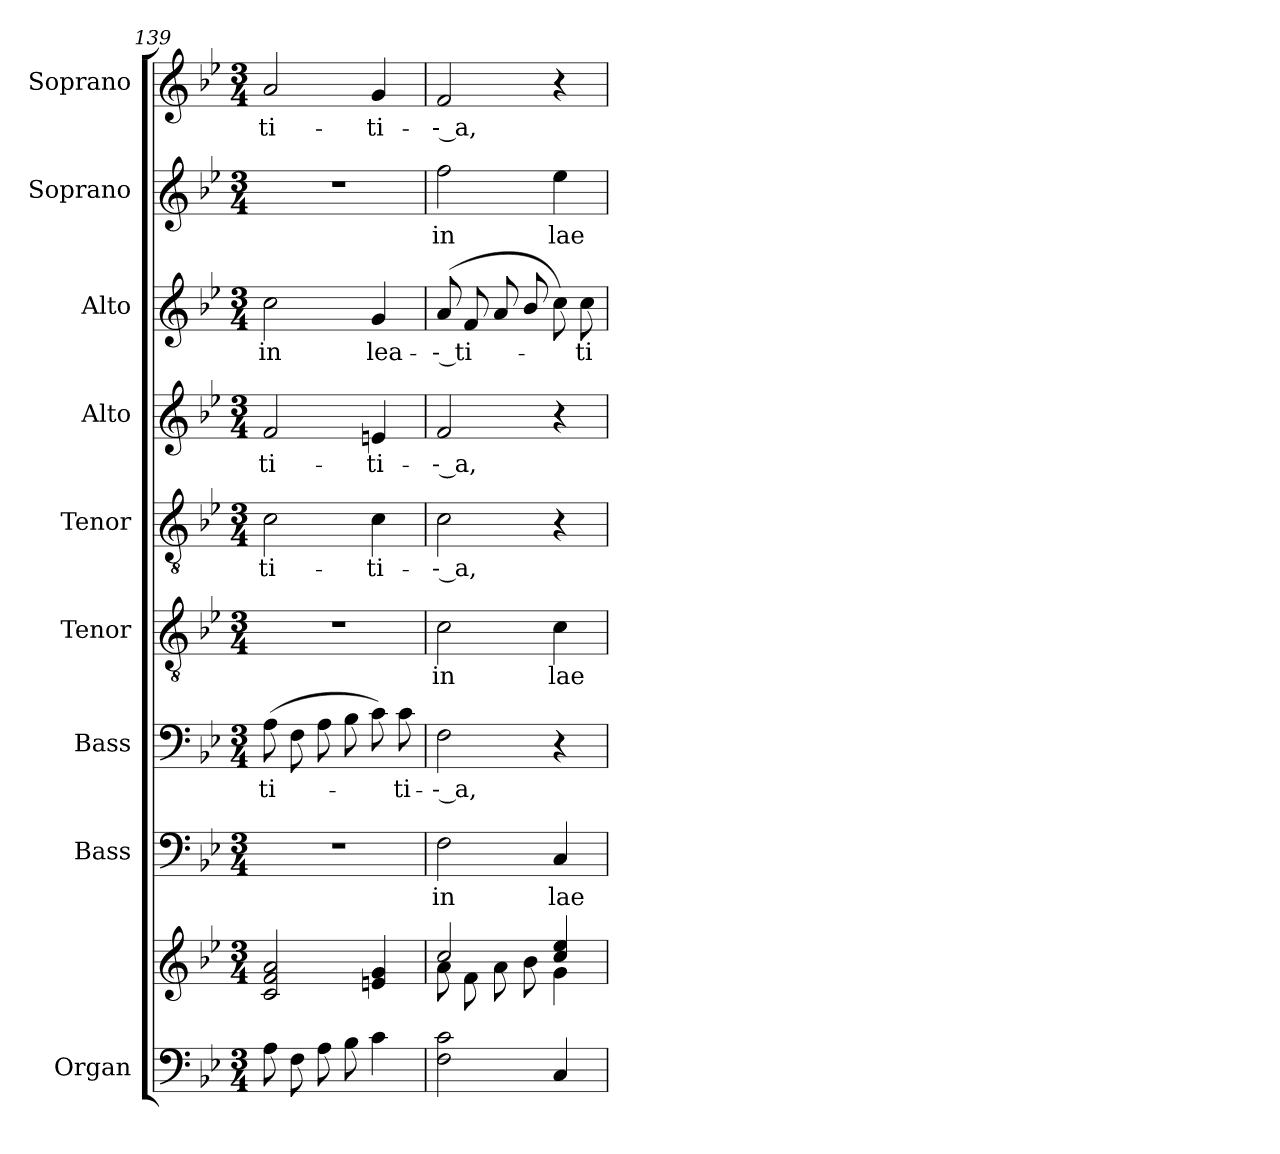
**kern	**kern	**kern	**text	**kern	**text	**kern	**text	**kern	**text	**kern	**text	**kern	**text	**kern	**text	**kern	**text
*part9	*part9	*part8	*part8	*part7	*part7	*part6	*part6	*part5	*part5	*part4	*part4	*part3	*part3	*part2	*part2	*part1	*part1
*staff10	*staff9	*staff8	*staff8	*staff7	*staff7	*staff6	*staff6	*staff5	*staff5	*staff4	*staff4	*staff3	*staff3	*staff2	*staff2	*staff1	*staff1
*I"Organ	*	*I"Bass	*	*I"Bass	*	*I"Tenor	*	*I"Tenor	*	*I"Alto	*	*I"Alto	*	*I"Soprano	*	*I"Soprano	*
*I'Organ.	*	*I'B.	*	*I'B.	*	*I'T.	*	*I'T.	*	*I'A.	*	*I'A.	*	*I'S.	*	*I'S.	*
*clefF4	*clefG2	*clefF4	*	*clefF4	*	*clefGv2	*	*clefGv2	*	*clefG2	*	*clefG2	*	*clefG2	*	*clefG2	*
*	*	*	*	*	*	*ITrd7c12	*	*ITrd7c12	*	*	*	*	*	*	*	*	*
*k[b-e-]	*k[b-e-]	*k[b-e-]	*	*k[b-e-]	*	*k[b-e-]	*	*k[b-e-]	*	*k[b-e-]	*	*k[b-e-]	*	*k[b-e-]	*	*k[b-e-]	*
*B-:	*B-:	*B-:	*	*B-:	*	*B-:	*	*B-:	*	*B-:	*	*B-:	*	*B-:	*	*B-:	*
*M3/4	*M3/4	*M3/4	*	*M3/4	*	*M3/4	*	*M3/4	*	*M3/4	*	*M3/4	*	*M3/4	*	*M3/4	*
=139	=139	=139	=139	=139	=139	=139	=139	=139	=139	=139	=139	=139	=139	=139	=139	=139	=139
!	!	!LO:N:vis=1	!	!	!	!	!	!	!	!	!	!	!	!	!	!	!
!	!	!	!	!	!LO:LY:b:color=#000000	!LO:N:vis=1	!	!	!	!	!	!	!	!	!	!	!
!	!	!	!	!	!	!	!	!	!LO:LY:b:color=#000000	!	!	!	!	!	!	!	!
!	!	!	!	!	!	!	!	!	!	!	!LO:LY:b:color=#000000	!	!	!	!	!	!
!	!	!	!	!	!	!	!	!	!	!	!	!	!LO:LY:b:color=#000000	!LO:N:vis=1	!	!	!
!	!	!	!	!	!	!	!	!	!	!	!	!	!	!	!	!	!LO:LY:b:color=#000000
8Ai\	2ci/ 2fi 2ai	2.r	.	(8Ai\	-ti-	2.r	.	2Ci\	-ti-	2fi/	-ti-	2cci\	in	2.r	.	2ai/	-ti-
8Fi\	.	.	.	8Fi\	.	.	.	.	.	.	.	.	.	.	.	.	.
8Ai\	.	.	.	8Ai\	.	.	.	.	.	.	.	.	.	.	.	.	.
8B-i\	.	.	.	8B-i\	.	.	.	.	.	.	.	.	.	.	.	.	.
!	!	!	!	!	!	!	!	!	!LO:LY:b:color=#000000	!	!	!	!	!	!	!	!
!	!	!	!	!	!	!	!	!	!	!	!LO:LY:b:color=#000000	!	!	!	!	!	!
!	!	!	!	!	!	!	!	!	!	!	!	!	!LO:LY:b:color=#000000	!	!	!	!
!	!	!	!	!	!	!	!	!	!	!	!	!	!	!	!	!	!LO:LY:b:color=#000000
4ci\	4eni/ 4gi	.	.	8ci\)	.	.	.	4Ci\	-ti-	4eni/	-ti-	4gi/	lea-	.	.	4gi/	-ti-
!	!	!	!	!	!LO:LY:b:color=#000000	!	!	!	!	!	!	!	!	!	!	!	!
.	.	.	.	8ci\	-ti-	.	.	.	.	.	.	.	.	.	.	.	.
!!LO:PB:g=z
=140	=140	=140	=140	=140	=140	=140	=140	=140	=140	=140	=140	=140	=140	=140	=140	=140	=140
*	*^	*	*	*	*	*	*	*	*	*	*	*	*	*	*	*	*
!	!	!	!	!LO:LY:b:color=#000000	!	!	!	!	!	!	!	!	!	!	!	!	!	!
!	!	!	!	!	!	!LO:LY:b:color=#000000	!	!	!	!	!	!	!	!	!	!	!	!
!	!	!	!	!	!	!	!	!LO:LY:b:color=#000000	!	!	!	!	!	!	!	!	!	!
!	!	!	!	!	!	!	!	!	!	!LO:LY:b:color=#000000	!	!	!	!	!	!	!	!
!	!	!	!	!	!	!	!	!	!	!	!	!LO:LY:b:color=#000000	!	!	!	!	!	!
!	!	!	!	!	!	!	!	!	!	!	!	!	!	!LO:LY:b:color=#000000	!	!	!	!
!	!	!	!	!	!	!	!	!	!	!	!	!	!	!	!	!LO:LY:b:color=#000000	!	!
!	!	!	!	!	!	!	!	!	!	!	!	!	!	!	!	!	!	!LO:LY:b:color=#000000
2Fi\ 2ci	2cci/	8ai\	2Fi\	in	2Fi\	-- a,	2Ci\	in	2Ci\	-- a,	2fi/	-- a,	(8ai/	-- ti-	2ffi\	in	2fi/	-- a,
.	.	8fi\	.	.	.	.	.	.	.	.	.	.	8fi/	.	.	.	.	.
.	.	8ai\	.	.	.	.	.	.	.	.	.	.	8ai/	.	.	.	.	.
.	.	8b-i\	.	.	.	.	.	.	.	.	.	.	8b-i/	.	.	.	.	.
!	!	!	!	!LO:LY:b:color=#000000	!	!	!	!	!	!	!	!	!	!	!	!	!	!
!	!	!	!	!	!	!	!	!LO:LY:b:color=#000000	!	!	!	!	!	!	!	!	!	!
!	!	!	!	!	!	!	!	!	!	!	!	!	!	!	!	!LO:LY:b:color=#000000	!	!
4Ci/	4cci/ 4ee-i	4gi\	4Ci/	lae-	4r	.	4Ci\	lae-	4r	.	4r	.	8cci\)	.	4ee-i\	lae-	4r	.
!	!	!	!	!	!	!	!	!	!	!	!	!	!	!LO:LY:b:color=#000000	!	!	!	!
.	.	.	.	.	.	.	.	.	.	.	.	.	8cci\	-ti-	.	.	.	.
*	*v	*v	*	*	*	*	*	*	*	*	*	*	*	*	*	*	*	*
=	=	=	=	=	=	=	=	=	=	=	=	=	=	=	=	=	=
*-	*-	*-	*-	*-	*-	*-	*-	*-	*-	*-	*-	*-	*-	*-	*-	*-	*-
